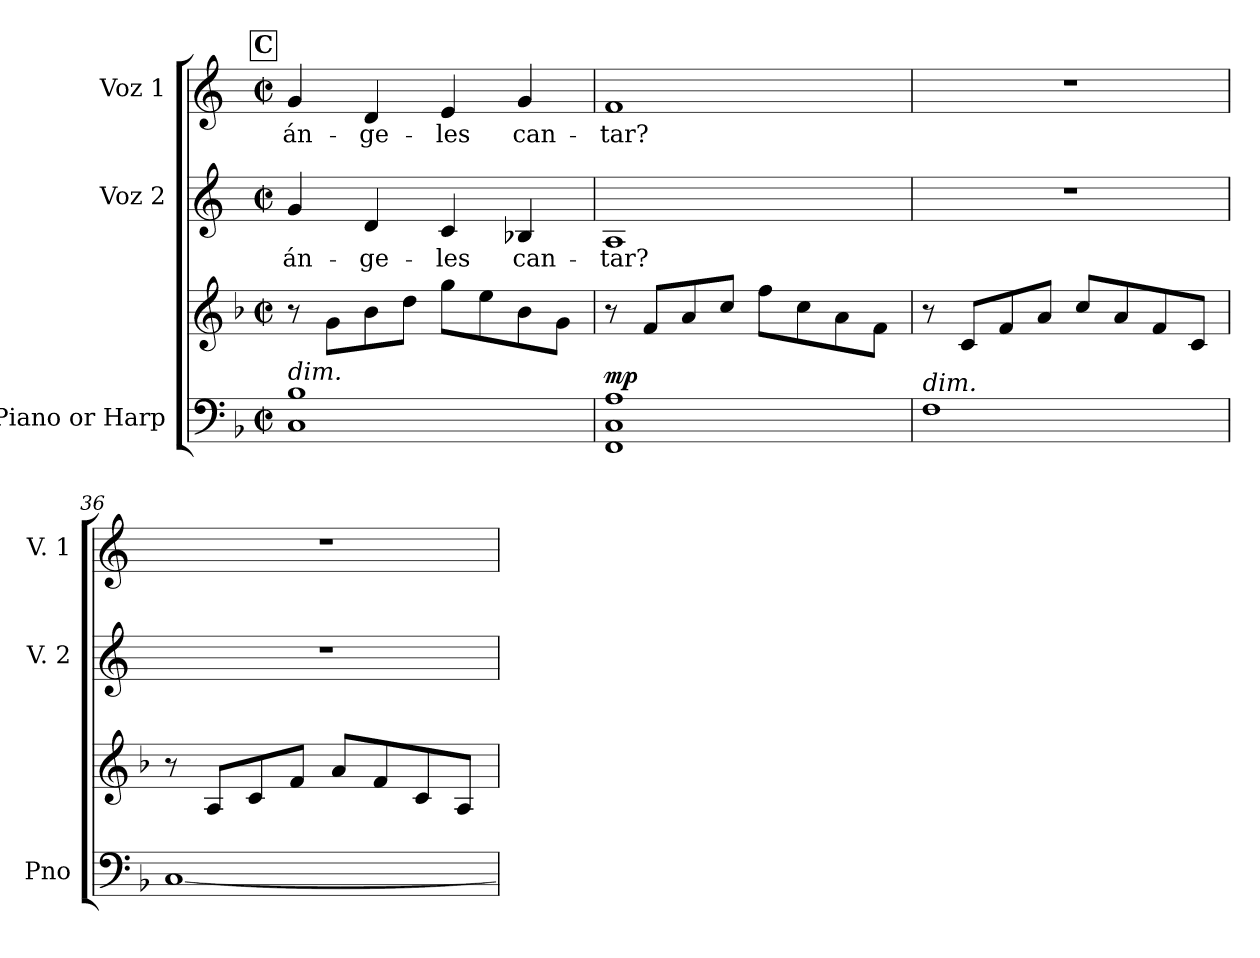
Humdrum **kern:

**kern	**kern	**dynam	**kern	**text	**kern	**text
*part3	*part3	*part3	*part2	*part2	*part1	*part1
*staff4	*staff3	*staff3/4	*staff2	*staff2	*staff1	*staff1
*I"Piano or Harp	*	*	*I"Voz 2	*	*I"Voz 1	*
*I'Pno	*	*	*I'V. 2	*	*I'V. 1	*
*clefF4	*clefG2	*	*clefG2	*	*clefG2	*
*k[b-]	*k[b-]	*	*k[]	*	*k[]	*
*M2/2	*M2/2	*	*M2/2	*	*M2/2	*
*met(c|)	*met(c|)	*	*met(c|)	*	*met(c|)	*
!!LO:REH:place=s1:a:B:fs=19.1405:t=C
=33	=33	=33	=33	=33	=33	=33
!LO:TX:a:i:t=dim.	!	!	!	!	!	!
1C 1B-	8r	.	4g/	án-	4g/	án-
.	8g\L	.	.	.	.	.
.	8b-\	.	4d/	-ge-	4d/	-ge-
.	8dd\J	.	.	.	.	.
.	8gg\L	.	4c/	-les	4e/	-les
.	8ee\	.	.	.	.	.
.	8b-\	.	4B-X/	can-	4g/	can-
.	8g\J	.	.	.	.	.
=34	=34	=34	=34	=34	=34	=34
!	!	!LO:DY:a=2	!	!	!	!
1FF 1C 1A	8r	mp	1A	-tar?	1f	-tar?
.	8f/L	.	.	.	.	.
.	8a/	.	.	.	.	.
.	8cc/J	.	.	.	.	.
.	8ff\L	.	.	.	.	.
.	8cc\	.	.	.	.	.
.	8a\	.	.	.	.	.
.	8f\J	.	.	.	.	.
=35	=35	=35	=35	=35	=35	=35
!LO:TX:a:i:t=dim.	!	!	!	!	!	!
1F	8r	.	1r	.	1r	.
.	8c/L	.	.	.	.	.
.	8f/	.	.	.	.	.
.	8a/J	.	.	.	.	.
.	8cc/L	.	.	.	.	.
.	8a/	.	.	.	.	.
.	8f/	.	.	.	.	.
.	8c/J	.	.	.	.	.
=36	=36	=36	=36	=36	=36	=36
[1C	8r	.	1r	.	1r	.
.	8A/L	.	.	.	.	.
.	8c/	.	.	.	.	.
.	8f/J	.	.	.	.	.
.	8a/L	.	.	.	.	.
.	8f/	.	.	.	.	.
.	8c/	.	.	.	.	.
.	8A/J	.	.	.	.	.
=	=	=	=	=	=	=
*-	*-	*-	*-	*-	*-	*-
